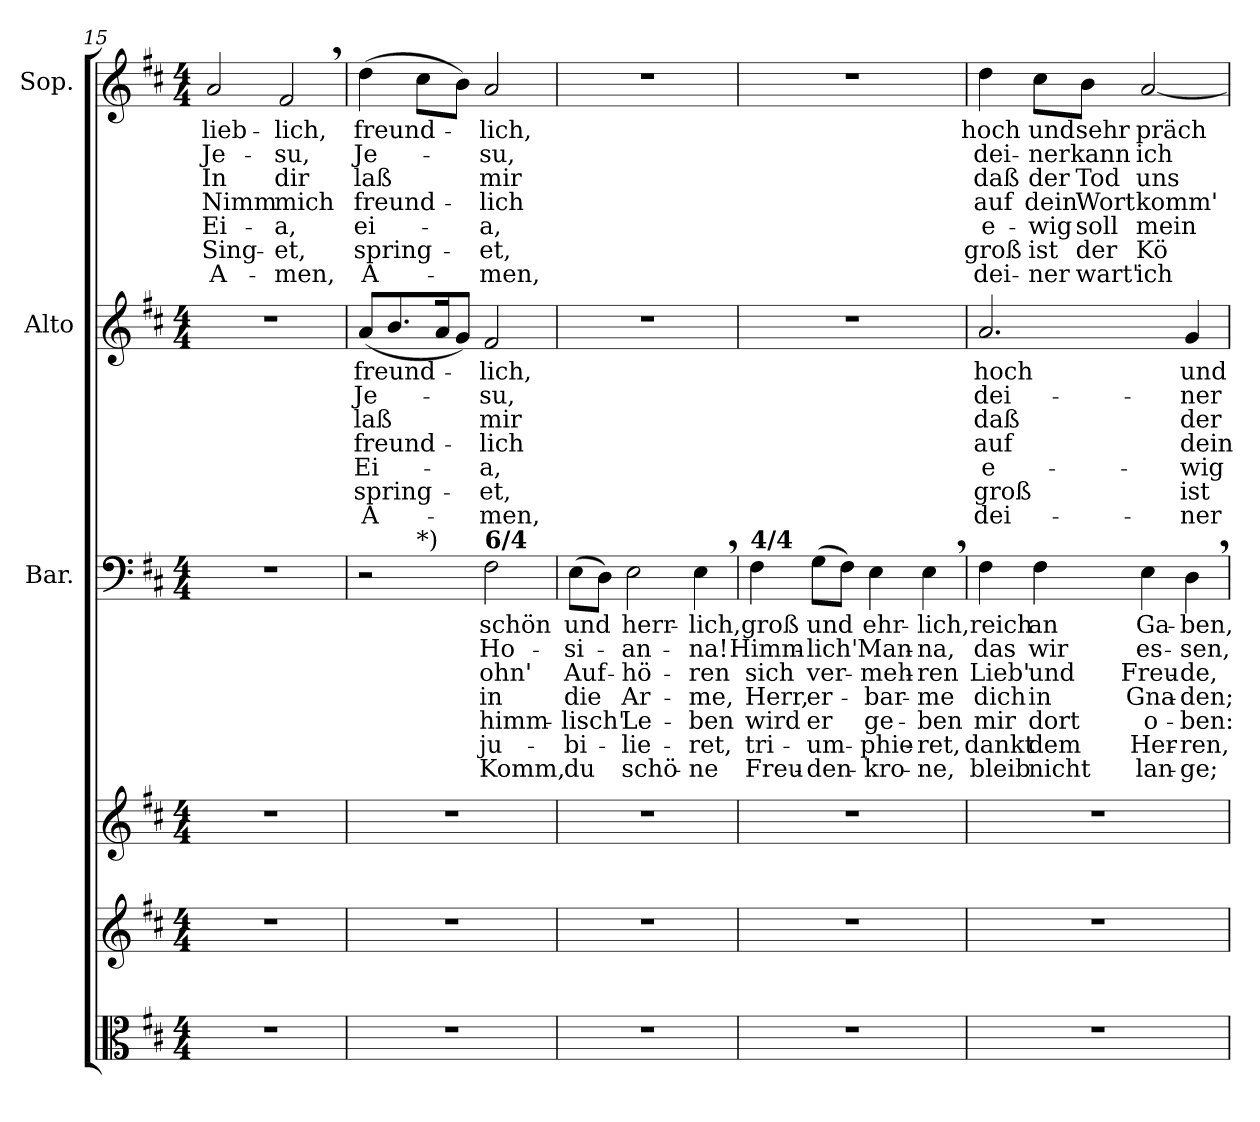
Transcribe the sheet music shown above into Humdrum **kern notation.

**kern	**kern	**kern	**kern	**text	**text	**text	**text	**text	**text	**text	**kern	**text	**text	**text	**text	**text	**text	**text	**kern	**text	**text	**text	**text	**text	**text	**text
*part6	*part5	*part4	*part3	*part3	*part3	*part3	*part3	*part3	*part3	*part3	*part2	*part2	*part2	*part2	*part2	*part2	*part2	*part2	*part1	*part1	*part1	*part1	*part1	*part1	*part1	*part1
*staff6	*staff5	*staff4	*staff3	*staff3	*staff3	*staff3	*staff3	*staff3	*staff3	*staff3	*staff2	*staff2	*staff2	*staff2	*staff2	*staff2	*staff2	*staff2	*staff1	*staff1	*staff1	*staff1	*staff1	*staff1	*staff1	*staff1
*	*	*	*I"Bar.	*	*	*	*	*	*	*	*I"Alto	*	*	*	*	*	*	*	*I"Sop.	*	*	*	*	*	*	*
!!LO:PB:g=z
*clefC3	*clefG2	*clefG2	*clefF4	*	*	*	*	*	*	*	*clefG2	*	*	*	*	*	*	*	*clefG2	*	*	*	*	*	*	*
*k[f#c#]	*k[f#c#]	*k[f#c#]	*k[f#c#]	*	*	*	*	*	*	*	*k[f#c#]	*	*	*	*	*	*	*	*k[f#c#]	*	*	*	*	*	*	*
*D:	*D:	*D:	*D:	*	*	*	*	*	*	*	*D:	*	*	*	*	*	*	*	*D:	*	*	*	*	*	*	*
*M4/4	*M4/4	*M4/4	*M4/4	*	*	*	*	*	*	*	*M4/4	*	*	*	*	*	*	*	*M4/4	*	*	*	*	*	*	*
=15	=15	=15	=15	=15	=15	=15	=15	=15	=15	=15	=15	=15	=15	=15	=15	=15	=15	=15	=15	=15	=15	=15	=15	=15	=15	=15
!	!	!	!	!	!	!	!	!	!	!	!	!	!	!	!	!	!	!	!	!LO:LY:b	!LO:LY:b	!LO:LY:b	!LO:LY:b	!LO:LY:b	!LO:LY:b	!LO:LY:b
1r	1r	1r	1r	.	.	.	.	.	.	.	1r	.	.	.	.	.	.	.	2a/	lieb-	Je-	In	Nimm	Ei-	Sing-	A-
!	!	!	!	!	!	!	!	!	!	!	!	!	!	!	!	!	!	!	!	!LO:LY:b	!LO:LY:b	!LO:LY:b	!LO:LY:b	!LO:LY:b	!LO:LY:b	!LO:LY:b
.	.	.	.	.	.	.	.	.	.	.	.	.	.	.	.	.	.	.	2f#,>/	-lich,	-su,	dir	mich	-a,	-et,	-men,
=16	=16	=16	=16	=16	=16	=16	=16	=16	=16	=16	=16	=16	=16	=16	=16	=16	=16	=16	=16	=16	=16	=16	=16	=16	=16	=16
!	!	!	!	!	!	!	!	!	!	!	!	!LO:LY:b	!LO:LY:b	!LO:LY:b	!LO:LY:b	!LO:LY:b	!LO:LY:b	!LO:LY:b	!	!	!	!	!	!	!	!
!	!	!	!	!	!	!	!	!	!	!	!	!	!	!	!	!	!	!	!	!LO:LY:b	!LO:LY:b	!LO:LY:b	!LO:LY:b	!LO:LY:b	!LO:LY:b	!LO:LY:b
*	*	*	*^	*	*	*	*	*	*	*	*	*	*	*	*	*	*	*	*	*	*	*	*	*	*	*
1r	1r	1r	2r	4ryy	.	.	.	.	.	.	.	(<8a/L	freund-	Je-	laß	freund-	Ei-	spring-	A-	(>4dd\	freund-	Je-	laß	freund-	ei-	spring-	A-
.	.	.	.	.	.	.	.	.	.	.	.	8.b/	.	.	.	.	.	.	.	.	.	.	.	.	.	.	.
!	!	!	!	!LO:TX:a:t=*)	!	!	!	!	!	!	!	!	!	!	!	!	!	!	!	!	!	!	!	!	!	!	!
.	.	.	.	2.ryy	.	.	.	.	.	.	.	.	.	.	.	.	.	.	.	8cc#\L	.	.	.	.	.	.	.
.	.	.	.	.	.	.	.	.	.	.	.	16a/k	.	.	.	.	.	.	.	.	.	.	.	.	.	.	.
.	.	.	.	.	.	.	.	.	.	.	.	8g/J)	.	.	.	.	.	.	.	8b\J)	.	.	.	.	.	.	.
!	!	!	!	!	!LO:LY:b	!LO:LY:b	!LO:LY:b	!LO:LY:b	!LO:LY:b	!LO:LY:b	!LO:LY:b	!	!	!	!	!	!	!	!	!	!	!	!	!	!	!	!
!	!	!	!	!	!	!	!	!	!	!	!	!	!LO:LY:b	!LO:LY:b	!LO:LY:b	!LO:LY:b	!LO:LY:b	!LO:LY:b	!LO:LY:b	!	!	!	!	!	!	!	!
!	!	!	!LO:TX:a:B:t=6/4	!	!	!	!	!	!	!	!	!	!	!	!	!	!	!	!	!	!	!	!	!	!	!	!
!	!	!	!	!	!	!	!	!	!	!	!	!	!	!	!	!	!	!	!	!	!LO:LY:b	!LO:LY:b	!LO:LY:b	!LO:LY:b	!LO:LY:b	!LO:LY:b	!LO:LY:b
.	.	.	2F#\	.	schön	Ho-	ohn'	in	himm-	ju-	Komm,	2f#/	-lich,	-su,	mir	-lich	-a,	-et,	-men,	2a/	-lich,	-su,	mir	-lich	-a,	-et,	-men,
*	*	*	*v	*v	*	*	*	*	*	*	*	*	*	*	*	*	*	*	*	*	*	*	*	*	*	*	*
=17	=17	=17	=17	=17	=17	=17	=17	=17	=17	=17	=17	=17	=17	=17	=17	=17	=17	=17	=17	=17	=17	=17	=17	=17	=17	=17
*	*	*	*^	*	*	*	*	*	*	*	*	*	*	*	*	*	*	*	*	*	*	*	*	*	*	*
!	!	!	!	!	!LO:LY:b	!LO:LY:b	!LO:LY:b	!LO:LY:b	!LO:LY:b	!LO:LY:b	!LO:LY:b	!	!	!	!	!	!	!	!	!	!	!	!	!	!	!	!
*	*	*	*v	*v	*	*	*	*	*	*	*	*	*	*	*	*	*	*	*	*	*	*	*	*	*	*	*
1r	1r	1r	(>8E\L	und	-si-	Auf-	die	-lisch'	-bi-	du	1r	.	.	.	.	.	.	.	1r	.	.	.	.	.	.	.
.	.	.	8D\J)	.	.	.	.	.	.	.	.	.	.	.	.	.	.	.	.	.	.	.	.	.	.	.
!	!	!	!	!LO:LY:b	!LO:LY:b	!LO:LY:b	!LO:LY:b	!LO:LY:b	!LO:LY:b	!LO:LY:b	!	!	!	!	!	!	!	!	!	!	!	!	!	!	!	!
.	.	.	2E\	herr-	-an-	-hö-	Ar-	Le-	-lie-	schö-	.	.	.	.	.	.	.	.	.	.	.	.	.	.	.	.
!	!	!	!	!LO:LY:b	!LO:LY:b	!LO:LY:b	!LO:LY:b	!LO:LY:b	!LO:LY:b	!LO:LY:b	!	!	!	!	!	!	!	!	!	!	!	!	!	!	!	!
.	.	.	4E,>\	-lich,	-na!	-ren	-me,	-ben	-ret,	-ne	.	.	.	.	.	.	.	.	.	.	.	.	.	.	.	.
=18	=18	=18	=18	=18	=18	=18	=18	=18	=18	=18	=18	=18	=18	=18	=18	=18	=18	=18	=18	=18	=18	=18	=18	=18	=18	=18
!	!	!	!LO:TX:a:B:t=4/4	!	!	!	!	!	!	!	!	!	!	!	!	!	!	!	!	!	!	!	!	!	!	!
!	!	!	!	!LO:LY:b	!LO:LY:b	!LO:LY:b	!LO:LY:b	!LO:LY:b	!LO:LY:b	!LO:LY:b	!	!	!	!	!	!	!	!	!	!	!	!	!	!	!	!
1r	1r	1r	4F#\	groß	Himm-	sich	Herr,	wird	tri-	Freu-	1r	.	.	.	.	.	.	.	1r	.	.	.	.	.	.	.
!	!	!	!	!LO:LY:b	!LO:LY:b	!LO:LY:b	!LO:LY:b	!LO:LY:b	!LO:LY:b	!LO:LY:b	!	!	!	!	!	!	!	!	!	!	!	!	!	!	!	!
.	.	.	(>8G\L	und	-lich'	ver-	er-	er	-um-	-den-	.	.	.	.	.	.	.	.	.	.	.	.	.	.	.	.
.	.	.	8F#\J)	.	.	.	.	.	.	.	.	.	.	.	.	.	.	.	.	.	.	.	.	.	.	.
!	!	!	!	!LO:LY:b	!LO:LY:b	!LO:LY:b	!LO:LY:b	!LO:LY:b	!LO:LY:b	!LO:LY:b	!	!	!	!	!	!	!	!	!	!	!	!	!	!	!	!
.	.	.	4E\	ehr-	Man-	-meh-	-bar-	ge-	-phie-	-kro-	.	.	.	.	.	.	.	.	.	.	.	.	.	.	.	.
!	!	!	!	!LO:LY:b	!LO:LY:b	!LO:LY:b	!LO:LY:b	!LO:LY:b	!LO:LY:b	!LO:LY:b	!	!	!	!	!	!	!	!	!	!	!	!	!	!	!	!
.	.	.	4E,>\	-lich,	-na,	-ren	-me	-ben	-ret,	-ne,	.	.	.	.	.	.	.	.	.	.	.	.	.	.	.	.
!!LO:PB:g=z
=19	=19	=19	=19	=19	=19	=19	=19	=19	=19	=19	=19	=19	=19	=19	=19	=19	=19	=19	=19	=19	=19	=19	=19	=19	=19	=19
!	!	!	!	!LO:LY:b	!LO:LY:b	!LO:LY:b	!LO:LY:b	!LO:LY:b	!LO:LY:b	!LO:LY:b	!	!	!	!	!	!	!	!	!	!	!	!	!	!	!	!
!	!	!	!	!	!	!	!	!	!	!	!	!LO:LY:b	!LO:LY:b	!LO:LY:b	!LO:LY:b	!LO:LY:b	!LO:LY:b	!LO:LY:b	!	!	!	!	!	!	!	!
!	!	!	!	!	!	!	!	!	!	!	!	!	!	!	!	!	!	!	!	!LO:LY:b	!LO:LY:b	!LO:LY:b	!LO:LY:b	!LO:LY:b	!LO:LY:b	!LO:LY:b
1r	1r	1r	4F#\	reich	das	Lieb'	dich	mir	dankt	bleib	2.a/	hoch	dei-	daß	auf	e-	groß	dei-	4dd\	hoch	dei-	daß	auf	e-	groß	dei-
!	!	!	!	!LO:LY:b	!LO:LY:b	!LO:LY:b	!LO:LY:b	!LO:LY:b	!LO:LY:b	!LO:LY:b	!	!	!	!	!	!	!	!	!	!	!	!	!	!	!	!
!	!	!	!	!	!	!	!	!	!	!	!	!	!	!	!	!	!	!	!	!LO:LY:b	!LO:LY:b	!LO:LY:b	!LO:LY:b	!LO:LY:b	!LO:LY:b	!LO:LY:b
.	.	.	4F#\	an	wir	und	in	dort	dem	nicht	.	.	.	.	.	.	.	.	8cc#\L	und	-ner	der	dein	-wig	ist	-ner
!	!	!	!	!	!	!	!	!	!	!	!	!	!	!	!	!	!	!	!	!LO:LY:b	!LO:LY:b	!LO:LY:b	!LO:LY:b	!LO:LY:b	!LO:LY:b	!LO:LY:b
.	.	.	.	.	.	.	.	.	.	.	.	.	.	.	.	.	.	.	8b\J	sehr	kann	Tod	Wort	soll	der	wart'
!	!	!	!	!LO:LY:b	!LO:LY:b	!LO:LY:b	!LO:LY:b	!LO:LY:b	!LO:LY:b	!LO:LY:b	!	!	!	!	!	!	!	!	!	!	!	!	!	!	!	!
!	!	!	!	!	!	!	!	!	!	!	!	!	!	!	!	!	!	!	!	!LO:LY:b	!LO:LY:b	!LO:LY:b	!LO:LY:b	!LO:LY:b	!LO:LY:b	!LO:LY:b
.	.	.	4E\	Ga-	es-	Freu-	Gna-	o-	Her-	lan-	.	.	.	.	.	.	.	.	[2a/	präch-	ich	uns	komm'	mein	Kö-	ich
!	!	!	!	!LO:LY:b	!LO:LY:b	!LO:LY:b	!LO:LY:b	!LO:LY:b	!LO:LY:b	!LO:LY:b	!	!	!	!	!	!	!	!	!	!	!	!	!	!	!	!
!	!	!	!	!	!	!	!	!	!	!	!	!LO:LY:b	!LO:LY:b	!LO:LY:b	!LO:LY:b	!LO:LY:b	!LO:LY:b	!LO:LY:b	!	!	!	!	!	!	!	!
.	.	.	4D,>\	-ben,	-sen,	-de,	-den;	-ben:	-ren,	-ge;	4g/	und	-ner	der	dein	-wig	ist	-ner	.	.	.	.	.	.	.	.
=	=	=	=	=	=	=	=	=	=	=	=	=	=	=	=	=	=	=	=	=	=	=	=	=	=	=
*-	*-	*-	*-	*-	*-	*-	*-	*-	*-	*-	*-	*-	*-	*-	*-	*-	*-	*-	*-	*-	*-	*-	*-	*-	*-	*-
